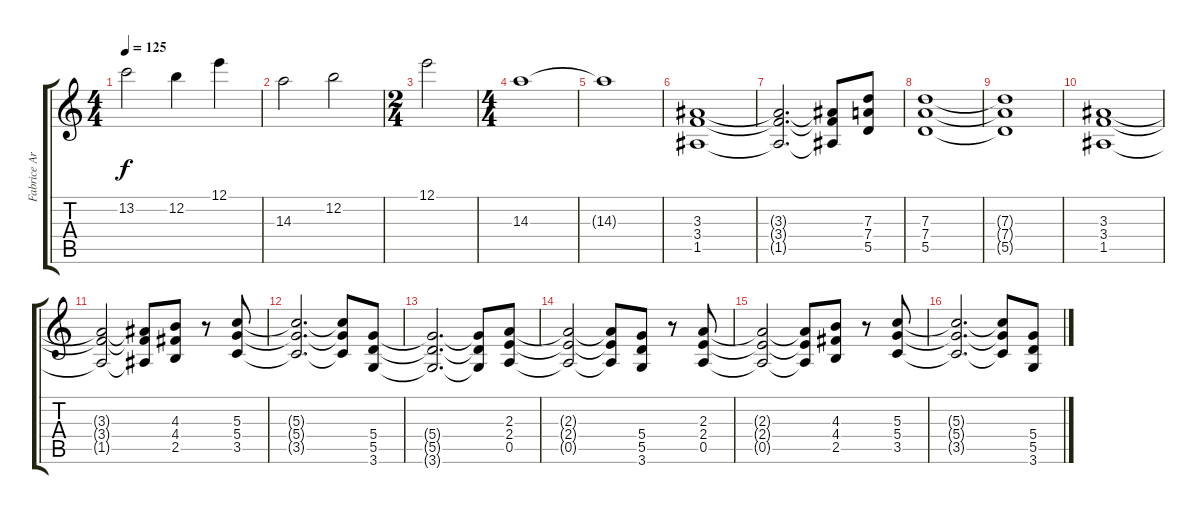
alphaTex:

\track ("Fabrice Arnouts" "Fabrice Ar") {instrument distortionguitar}
\staff {score tabs}
\tuning (E4 B3 G3 D3 A2 E2) {hide}
\ts (4 4)
\tempo 125
\clef g2
\ks c
13.2.2{dy f} 12.2.4 12.1.4 |
14.3.2 12.2.2 |
\ts (2 4)
12.1.2 |
\ts (4 4)
14.3.1 |
14.3{t}.1 |
(3.3 3.4 1.5).1 |
(3.3{t} 3.4{t} 1.5{t}).2{d} (3.3{t} 3.4{t} 1.5{t}).8 (7.3 7.4 5.5).8 |
(7.3 7.4 5.5).1 |
(7.3{t} 7.4{t} 5.5{t}).1 |
(3.3 3.4 1.5).1 |
(3.3{t} 3.4{t} 1.5{t}).2 (3.3{t} 3.4{t} 1.5{t}).8 (4.3 4.4 2.5).8 r.8 (5.3 5.4 3.5).8 |
(5.3{t} 5.4{t} 3.5{t}).2{d} (5.3{t} 5.4{t} 3.5{t}).8 (5.4 5.5 3.6).8 |
(5.4{t} 5.5{t} 3.6{t}).2{d} (5.4{t} 5.5{t} 3.6{t}).8 (2.3 2.4 0.5).8 |
(2.3{t} 2.4{t} 0.5{t}).2 (2.3{t} 2.4{t} 0.5{t}).8 (5.4 5.5 3.6).8 r.8 (2.3 2.4 0.5).8 |
(2.3{t} 2.4{t} 0.5{t}).2 (2.3{t} 2.4{t} 0.5{t}).8 (4.3 4.4 2.5).8 r.8 (5.3 5.4 3.5).8 |
(5.3{t} 5.4{t} 3.5{t}).2{d} (5.3{t} 5.4{t} 3.5{t}).8 (5.4 5.5 3.6).8
